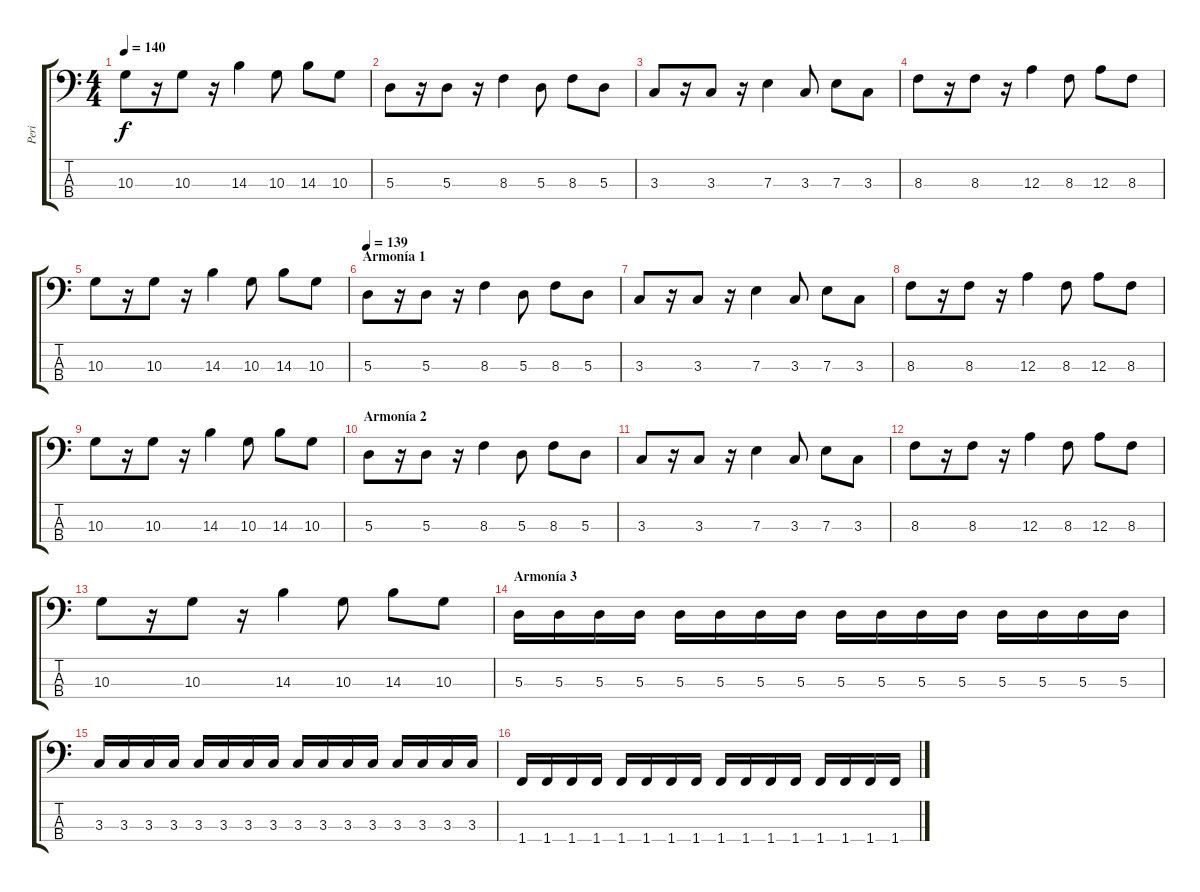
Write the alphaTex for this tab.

\track ("Peri" "Peri") {instrument electricbassfinger}
\staff {score tabs}
\tuning (G2 D2 A1 E1) {hide}
\ts (4 4)
\tempo 140
\clef f4
\ks c
10.3.8{dy f} r.16 10.3.8 r.16 14.3.4 10.3.8 14.3.8 10.3.8 |
5.3.8 r.16 5.3.8 r.16 8.3.4 5.3.8 8.3.8 5.3.8 |
3.3.8 r.16 3.3.8 r.16 7.3.4 3.3.8 7.3.8 3.3.8 |
8.3.8 r.16 8.3.8 r.16 12.3.4 8.3.8 12.3.8 8.3.8 |
10.3.8 r.16 10.3.8 r.16 14.3.4 10.3.8 14.3.8 10.3.8 |
\section ("" "Armonía 1")
\tempo 139
5.3.8 r.16 5.3.8 r.16 8.3.4 5.3.8 8.3.8 5.3.8 |
3.3.8 r.16 3.3.8 r.16 7.3.4 3.3.8 7.3.8 3.3.8 |
8.3.8 r.16 8.3.8 r.16 12.3.4 8.3.8 12.3.8 8.3.8 |
10.3.8 r.16 10.3.8 r.16 14.3.4 10.3.8 14.3.8 10.3.8 |
\section ("" "Armonía 2")
5.3.8 r.16 5.3.8 r.16 8.3.4 5.3.8 8.3.8 5.3.8 |
3.3.8 r.16 3.3.8 r.16 7.3.4 3.3.8 7.3.8 3.3.8 |
8.3.8 r.16 8.3.8 r.16 12.3.4 8.3.8 12.3.8 8.3.8 |
10.3.8 r.16 10.3.8 r.16 14.3.4 10.3.8 14.3.8 10.3.8 |
\section ("" "Armonía 3")
5.3.16 5.3.16 5.3.16 5.3.16 5.3.16 5.3.16 5.3.16 5.3.16 5.3.16 5.3.16 5.3.16 5.3.16 5.3.16 5.3.16 5.3.16 5.3.16 |
3.3.16 3.3.16 3.3.16 3.3.16 3.3.16 3.3.16 3.3.16 3.3.16 3.3.16 3.3.16 3.3.16 3.3.16 3.3.16 3.3.16 3.3.16 3.3.16 |
1.4.16 1.4.16 1.4.16 1.4.16 1.4.16 1.4.16 1.4.16 1.4.16 1.4.16 1.4.16 1.4.16 1.4.16 1.4.16 1.4.16 1.4.16 1.4.16
